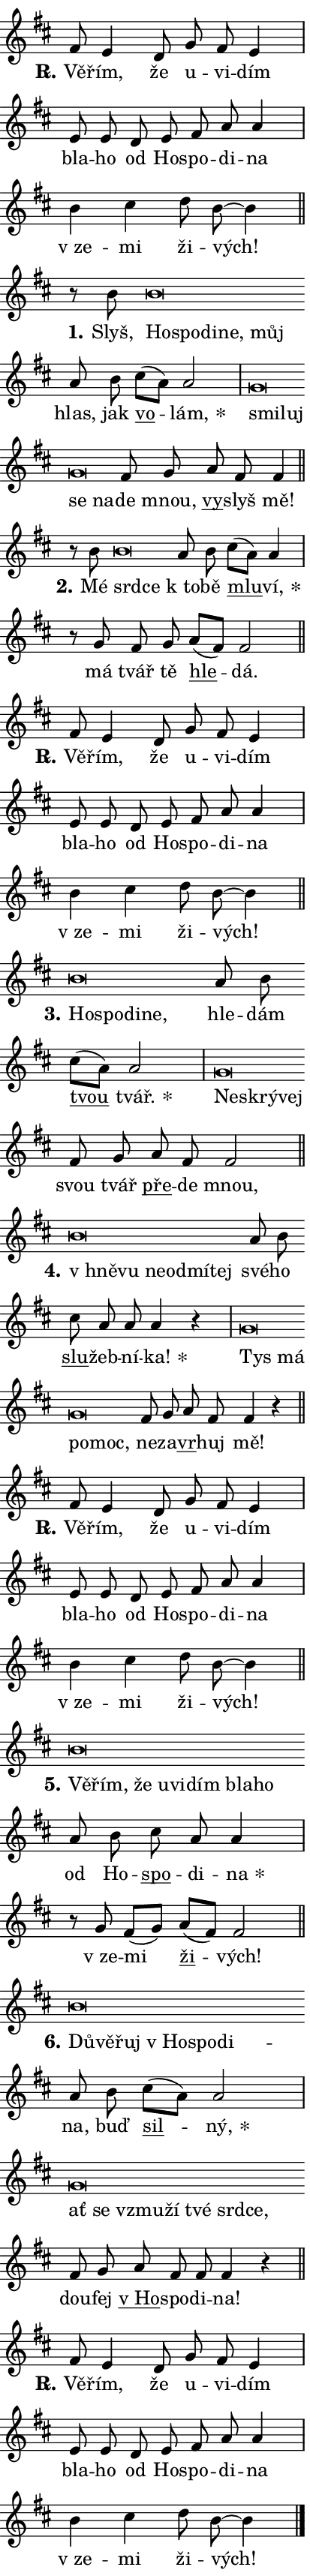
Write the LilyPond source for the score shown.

\version "2.24.0"
\header { tagline = "" }
\paper {
  indent = 0\cm
  top-margin = 0\cm
  right-margin = 0.13\cm % to fit lyric hyphens
  bottom-margin = 0\cm
  left-margin = 0\cm
  paper-width = 7\cm
  page-breaking = #ly:one-page-breaking
  system-system-spacing.basic-distance = #11
  score-system-spacing.basic-distance = #11
  ragged-last = ##f
}


%% Author: Thomas Morley
%% https://lists.gnu.org/archive/html/lilypond-user/2020-05/msg00002.html
#(define (line-position grob)
"Returns position of @var[grob} in current system:
   @code{'start}, if at first time-step
   @code{'end}, if at last time-step
   @code{'middle} otherwise
"
  (let* ((col (ly:item-get-column grob))
         (ln (ly:grob-object col 'left-neighbor))
         (rn (ly:grob-object col 'right-neighbor))
         (col-to-check-left (if (ly:grob? ln) ln col))
         (col-to-check-right (if (ly:grob? rn) rn col))
         (break-dir-left
           (and
             (ly:grob-property col-to-check-left 'non-musical #f)
             (ly:item-break-dir col-to-check-left)))
         (break-dir-right
           (and
             (ly:grob-property col-to-check-right 'non-musical #f)
             (ly:item-break-dir col-to-check-right))))
        (cond ((eqv? 1 break-dir-left) 'start)
              ((eqv? -1 break-dir-right) 'end)
              (else 'middle))))

#(define (tranparent-at-line-position vctor)
  (lambda (grob)
  "Relying on @code{line-position} select the relevant enry from @var{vctor}.
Used to determine transparency,"
    (case (line-position grob)
      ((end) (not (vector-ref vctor 0)))
      ((middle) (not (vector-ref vctor 1)))
      ((start) (not (vector-ref vctor 2))))))

noteHeadBreakVisibility =
#(define-music-function (break-visibility)(vector?)
"Makes @code{NoteHead}s transparent relying on @var{break-visibility}"
#{
  \override NoteHead.transparent =
    #(tranparent-at-line-position break-visibility)
#})

#(define delete-ledgers-for-transparent-note-heads
  (lambda (grob)
    "Reads whether a @code{NoteHead} is transparent.
If so this @code{NoteHead} is removed from @code{'note-heads} from
@var{grob}, which is supposed to be @code{LedgerLineSpanner}.
As a result ledgers are not printed for this @code{NoteHead}"
    (let* ((nhds-array (ly:grob-object grob 'note-heads))
           (nhds-list
             (if (ly:grob-array? nhds-array)
                 (ly:grob-array->list nhds-array)
                 '()))
           ;; Relies on the transparent-property being done before
           ;; Staff.LedgerLineSpanner.after-line-breaking is executed.
           ;; This is fragile ...
           (to-keep
             (remove
               (lambda (nhd)
                 (ly:grob-property nhd 'transparent #f))
               nhds-list)))
      ;; TODO find a better method to iterate over grob-arrays, similiar
      ;; to filter/remove etc for lists
      ;; For now rebuilt from scratch
      (set! (ly:grob-object grob 'note-heads)  '())
      (for-each
        (lambda (nhd)
          (ly:pointer-group-interface::add-grob grob 'note-heads nhd))
        to-keep))))

squashNotes = {
  \override NoteHead.X-extent = #'(-0.2 . 0.2)
  \override NoteHead.Y-extent = #'(-0.75 . 0)
  \override NoteHead.stencil =
    #(lambda (grob)
       (let ((pos (ly:grob-property grob 'staff-position)))
         (begin
           (if (< pos -7) (display "ERROR: Lower brevis then expected\n") (display ""))
           (if (<= pos -6) ly:text-interface::print ly:note-head::print))))
}
unSquashNotes = {
  \revert NoteHead.X-extent
  \revert NoteHead.Y-extent
  \revert NoteHead.stencil
}

hideNotes = \noteHeadBreakVisibility #begin-of-line-visible
unHideNotes = \noteHeadBreakVisibility #all-visible

% work-around for resetting accidentals
% https://lilypond.org/doc/v2.23/Documentation/notation/displaying-rhythms#unmetered-music
cadenzaMeasure = {
  \cadenzaOff
  \partial 1024 s1024
  \cadenzaOn
}

#(define-markup-command (accent layout props text) (markup?)
  "Underline accented syllable"
  (interpret-markup layout props
    #{\markup \override #'(offset . 4.3) \underline { #text }#}))

responsum = \markup \concat {
  "R" \hspace #-1.05 \path #0.1 #'((moveto 0 0.07) (lineto 0.9 0.8)) \hspace #0.05 "."
}

spaceSize = #0.6828661417322834 % exact space size for TeX Gyre Schola

\layout {
  \context {
    \Staff
    \remove "Time_signature_engraver"
    \override LedgerLineSpanner.after-line-breaking = #delete-ledgers-for-transparent-note-heads
  }
  \context {
    \Lyrics {
      \override LyricSpace.minimum-distance = \spaceSize
      \override LyricText.font-name = #"TeX Gyre Schola"
      \override LyricText.font-size = 1
      \override StanzaNumber.font-name = #"TeX Gyre Schola Bold"
      \override StanzaNumber.font-size = 1
    }
  }
  \context {
    \Score 
    \override NoteHead.text =
      #(lambda (grob) 
        (let ((pos (ly:grob-property grob 'staff-position)))
          #{\markup {
            \combine
              \halign #-0.55 \raise #(if (= pos -6) 0 0.5) \override #'(thickness . 2) \draw-line #'(3.2 . 0)
              \musicglyph "noteheads.sM1"
          }#}))
  }
}

% magnetic-lyrics.ily
%
%   written by
%     Jean Abou Samra <jean@abou-samra.fr>
%     Werner Lemberg <wl@gnu.org>
%
%   adapted by
%     Jiri Hon <jiri.hon@gmail.com>
%
% Version 2022-Apr-15

% https://www.mail-archive.com/lilypond-user@gnu.org/msg149350.html

#(define (Left_hyphen_pointer_engraver context)
   "Collect syllable-hyphen-syllable occurrences in lyrics and store
them in properties.  This engraver only looks to the left.  For
example, if the lyrics input is @code{foo -- bar}, it does the
following.

@itemize @bullet
@item
Set the @code{text} property of the @code{LyricHyphen} grob between
@q{foo} and @q{bar} to @code{foo}.

@item
Set the @code{left-hyphen} property of the @code{LyricText} grob with
text @q{foo} to the @code{LyricHyphen} grob between @q{foo} and
@q{bar}.
@end itemize

Use this auxiliary engraver in combination with the
@code{lyric-@/text::@/apply-@/magnetic-@/offset!} hook."
   (let ((hyphen #f)
         (text #f))
     (make-engraver
      (acknowledgers
       ((lyric-syllable-interface engraver grob source-engraver)
        (set! text grob)))
      (end-acknowledgers
       ((lyric-hyphen-interface engraver grob source-engraver)
        ;(when (not (grob::has-interface grob 'lyric-space-interface))
          (set! hyphen grob)));)
      ((stop-translation-timestep engraver)
       (when (and text hyphen)
         (ly:grob-set-object! text 'left-hyphen hyphen))
       (set! text #f)
       (set! hyphen #f)))))

#(define (lyric-text::apply-magnetic-offset! grob)
   "If the space between two syllables is less than the value in
property @code{LyricText@/.details@/.squash-threshold}, move the right
syllable to the left so that it gets concatenated with the left
syllable.

Use this function as a hook for
@code{LyricText@/.after-@/line-@/breaking} if the
@code{Left_@/hyphen_@/pointer_@/engraver} is active."
   (let ((hyphen (ly:grob-object grob 'left-hyphen #f)))
     (when hyphen
       (let ((left-text (ly:spanner-bound hyphen LEFT)))
         (when (grob::has-interface left-text 'lyric-syllable-interface)
           (let* ((common (ly:grob-common-refpoint grob left-text X))
                  (this-x-ext (ly:grob-extent grob common X))
                  (left-x-ext
                   (begin
                     ;; Trigger magnetism for left-text.
                     (ly:grob-property left-text 'after-line-breaking)
                     (ly:grob-extent left-text common X)))
                  ;; `delta` is the gap width between two syllables.
                  (delta (- (interval-start this-x-ext)
                            (interval-end left-x-ext)))
                  (details (ly:grob-property grob 'details))
                  (threshold (assoc-get 'squash-threshold details 0.2)))
             (when (< delta threshold)
               (let* (;; We have to manipulate the input text so that
                      ;; ligatures crossing syllable boundaries are not
                      ;; disabled.  For languages based on the Latin
                      ;; script this is essentially a beautification.
                      ;; However, for non-Western scripts it can be a
                      ;; necessity.
                      (lt (ly:grob-property left-text 'text))
                      (rt (ly:grob-property grob 'text))
                      (is-space (grob::has-interface hyphen 'lyric-space-interface))
                      (space (if is-space " " ""))
                      (extra-delta (if is-space spaceSize 0))
                      ;; Append new syllable.
                      (ltrt-space (if (and (string? lt) (string? rt))
                                (string-append lt space rt)
                                (make-concat-markup (list lt space rt))))
                      ;; Right-align `ltrt` to the right side.
                      (ltrt-space-markup (grob-interpret-markup
                               grob
                               (make-translate-markup
                                (cons (interval-length this-x-ext) 0)
                                (make-right-align-markup ltrt-space)))))
                 (begin
                   ;; Don't print `left-text`.
                   (ly:grob-set-property! left-text 'stencil #f)
                   ;; Set text and stencil (which holds all collected
                   ;; syllables so far) and shift it to the left.
                   (ly:grob-set-property! grob 'text ltrt-space)
                   (ly:grob-set-property! grob 'stencil ltrt-space-markup)
                   (ly:grob-translate-axis! grob (- (- delta extra-delta)) X))))))))))


#(define (lyric-hyphen::displace-bounds-first grob)
   ;; Make very sure this callback isn't triggered too early.
   (let ((left (ly:spanner-bound grob LEFT))
         (right (ly:spanner-bound grob RIGHT)))
     (ly:grob-property left 'after-line-breaking)
     (ly:grob-property right 'after-line-breaking)
     (ly:lyric-hyphen::print grob)))

squashThreshold = #0.4

\layout {
  \context {
    \Lyrics
    \consists #Left_hyphen_pointer_engraver
    \override LyricText.after-line-breaking =
      #lyric-text::apply-magnetic-offset!
    \override LyricHyphen.stencil = #lyric-hyphen::displace-bounds-first
    \override LyricText.details.squash-threshold = \squashThreshold
    \override LyricHyphen.minimum-distance = 0
    \override LyricHyphen.minimum-length = \squashThreshold
  }
}

squashText = \override LyricText.details.squash-threshold = 9999
unSquashText = \override LyricText.details.squash-threshold = \squashThreshold

leftText = \override LyricText.self-alignment-X = #LEFT
unLeftText = \revert LyricText.self-alignment-X

starOffset = #(lambda (grob) 
                (let ((x_offset (ly:self-alignment-interface::aligned-on-x-parent grob)))
                  (if (= x_offset 0) 0 (+ x_offset 1.2))))

star = #(define-music-function (syllable)(string?)
"Append star separator at the end of a syllable"
#{
  \once \override LyricText.X-offset = #starOffset
  \lyricmode { \markup {
    #syllable
    \override #'((font-name . "TeX Gyre Schola Bold")) \hspace #0.2 \lower #0.65 \larger "*"
  } }
#})

starAccent = #(define-music-function (syllable)(string?)
"Append star separator at the end of a syllable and make accent"
#{
  \once \override LyricText.X-offset = #starOffset
  \lyricmode { \markup {
    \accent #syllable
    \override #'((font-name . "TeX Gyre Schola Bold")) \hspace #0.2 \lower #0.65 \larger "*"
  } }
#})

breath = #(define-music-function (syllable)(string?)
"Append breathing indicator at the end of a syllable"
#{
  \lyricmode { \markup { #syllable "+" } }
#})

optionalBreath = #(define-music-function (syllable)(string?)
"Append optional breathing indicator at the end of a syllable"
#{
  \lyricmode { \markup { #syllable "(+)" } }
#})


\score {
    <<
        \new Voice = "melody" { \cadenzaOn \key d \major \relative { fis'8 e4 d8 g fis e4 \cadenzaMeasure \bar "|" e8 e d e \bar "" fis a a4 \cadenzaMeasure \bar "|" b cis d8 b~ b4 \cadenzaMeasure \bar "||" \break } }
        \new Lyrics \lyricsto "melody" { \lyricmode { \set stanza = \responsum
Vě -- řím, že u -- vi -- dím bla -- ho od Ho -- spo -- di -- na "v ze" -- mi ži -- vých! } }
    >>
    \layout {}
}

\score {
    <<
        \new Voice = "melody" { \cadenzaOn \key d \major \relative { r8 b'8 \squashNotes b\breve*1/16 \hideNotes \breve*1/16 \bar "" \breve*1/16 \bar "" \breve*1/16 \breve*1/16 \bar "" \unHideNotes \unSquashNotes a8 b \bar "" cis[( a)] a2 \cadenzaMeasure \bar "|" \squashNotes g\breve*1/16 \hideNotes \breve*1/16 \bar "" \breve*1/16 \breve*1/16 \bar "" \unHideNotes \unSquashNotes fis8 g \bar "" a fis fis4 \cadenzaMeasure \bar "||" \break } }
        \new Lyrics \lyricsto "melody" { \lyricmode { \set stanza = "1."
Slyš, \leftText Ho -- \squashText spo -- di -- ne, můj \unLeftText \unSquashText hlas, jak \markup \accent vo -- \star lám, \leftText smi -- \squashText luj se na -- \unLeftText \unSquashText de mnou, \markup \accent vy -- slyš mě! } }
    >>
    \layout {}
}

\score {
    <<
        \new Voice = "melody" { \cadenzaOn \key d \major \relative { r8 b'8 \squashNotes b\breve*1/16 \hideNotes \breve*1/16 \bar "" \unHideNotes \unSquashNotes a8 b \bar "" cis[( a)] a4 \cadenzaMeasure \bar "|" r8 g8 fis8 g \bar "" a[( fis)] fis2 \cadenzaMeasure \bar "||" \break } }
        \new Lyrics \lyricsto "melody" { \lyricmode { \set stanza = "2."
Mé \leftText srd -- \squashText ce \unLeftText \unSquashText "k to" -- bě \markup \accent mlu -- \star ví, má tvář tě \markup \accent hle -- dá. } }
    >>
    \layout {}
}

\score {
    <<
        \new Voice = "melody" { \cadenzaOn \key d \major \relative { fis'8 e4 d8 g fis e4 \cadenzaMeasure \bar "|" e8 e d e \bar "" fis a a4 \cadenzaMeasure \bar "|" b cis d8 b~ b4 \cadenzaMeasure \bar "||" \break } }
        \new Lyrics \lyricsto "melody" { \lyricmode { \set stanza = \responsum
Vě -- řím, že u -- vi -- dím bla -- ho od Ho -- spo -- di -- na "v ze" -- mi ži -- vých! } }
    >>
    \layout {}
}

\score {
    <<
        \new Voice = "melody" { \cadenzaOn \key d \major \relative { \squashNotes b'\breve*1/16 \hideNotes \breve*1/16 \bar "" \breve*1/16 \breve*1/16 \bar "" \unHideNotes \unSquashNotes a8 b \bar "" cis[( a)] a2 \cadenzaMeasure \bar "|" \squashNotes g\breve*1/16 \hideNotes \breve*1/16 \breve*1/16 \bar "" \unHideNotes \unSquashNotes fis8 g \bar "" a fis fis2 \cadenzaMeasure \bar "||" \break } }
        \new Lyrics \lyricsto "melody" { \lyricmode { \set stanza = "3."
\leftText Ho -- \squashText spo -- di -- ne, \unLeftText \unSquashText hle -- dám \markup \accent tvou \star tvář. \leftText Ne -- \squashText skrý -- vej \unLeftText \unSquashText svou tvář \markup \accent pře -- de mnou, } }
    >>
    \layout {}
}

\score {
    <<
        \new Voice = "melody" { \cadenzaOn \key d \major \relative { \squashNotes b'\breve*1/16 \hideNotes \breve*1/16 \bar "" \breve*1/16 \bar "" \breve*1/16 \bar "" \breve*1/16 \breve*1/16 \bar "" \unHideNotes \unSquashNotes a8 b \bar "" cis a a a4 r \cadenzaMeasure \bar "|" \squashNotes g\breve*1/16 \hideNotes \breve*1/16 \bar "" \breve*1/16 \breve*1/16 \bar "" \unHideNotes \unSquashNotes fis8 g \bar "" a fis fis4 r \cadenzaMeasure \bar "||" \break } }
        \new Lyrics \lyricsto "melody" { \lyricmode { \set stanza = "4."
\leftText "v hně" -- \squashText vu ne -- od -- mí -- tej \unLeftText \unSquashText své -- ho \markup \accent slu -- žeb -- ní -- \star ka! \leftText Tys \squashText má po -- moc, \unLeftText \unSquashText ne -- za -- \markup \accent vr -- huj mě! } }
    >>
    \layout {}
}

\score {
    <<
        \new Voice = "melody" { \cadenzaOn \key d \major \relative { fis'8 e4 d8 g fis e4 \cadenzaMeasure \bar "|" e8 e d e \bar "" fis a a4 \cadenzaMeasure \bar "|" b cis d8 b~ b4 \cadenzaMeasure \bar "||" \break } }
        \new Lyrics \lyricsto "melody" { \lyricmode { \set stanza = \responsum
Vě -- řím, že u -- vi -- dím bla -- ho od Ho -- spo -- di -- na "v ze" -- mi ži -- vých! } }
    >>
    \layout {}
}

\score {
    <<
        \new Voice = "melody" { \cadenzaOn \key d \major \relative { \squashNotes b'\breve*1/16 \hideNotes \breve*1/16 \bar "" \breve*1/16 \bar "" \breve*1/16 \bar "" \breve*1/16 \bar "" \breve*1/16 \bar "" \breve*1/16 \breve*1/16 \bar "" \unHideNotes \unSquashNotes a8 b \bar "" cis a a4 \cadenzaMeasure \bar "|" r8 g8 fis8[( g)] \bar "" a[( fis)] fis2 \cadenzaMeasure \bar "||" \break } }
        \new Lyrics \lyricsto "melody" { \lyricmode { \set stanza = "5."
\leftText Vě -- \squashText řím, že u -- vi -- dím bla -- ho \unLeftText \unSquashText od Ho -- \markup \accent spo -- di -- \star na "v ze" -- mi \markup \accent ži -- vých! } }
    >>
    \layout {}
}

\score {
    <<
        \new Voice = "melody" { \cadenzaOn \key d \major \relative { \squashNotes b'\breve*1/16 \hideNotes \breve*1/16 \bar "" \breve*1/16 \bar "" \breve*1/16 \bar "" \breve*1/16 \breve*1/16 \bar "" \unHideNotes \unSquashNotes a8 b \bar "" cis[( a)] a2 \cadenzaMeasure \bar "|" \squashNotes g\breve*1/16 \hideNotes \breve*1/16 \bar "" \breve*1/16 \bar "" \breve*1/16 \bar "" \breve*1/16 \bar "" \breve*1/16 \breve*1/16 \bar "" \unHideNotes \unSquashNotes fis8 g \bar "" a fis fis fis4 r \cadenzaMeasure \bar "||" \break } }
        \new Lyrics \lyricsto "melody" { \lyricmode { \set stanza = "6."
\leftText Dů -- \squashText vě -- řuj "v Ho" -- spo -- di -- \unLeftText \unSquashText na, buď \markup \accent sil -- \star ný, \leftText ať \squashText se vzmu -- ží tvé srd -- ce, \unLeftText \unSquashText dou -- fej \markup \accent "v Ho" -- spo -- di -- na! } }
    >>
    \layout {}
}

\score {
    <<
        \new Voice = "melody" { \cadenzaOn \key d \major \relative { fis'8 e4 d8 g fis e4 \cadenzaMeasure \bar "|" e8 e d e \bar "" fis a a4 \cadenzaMeasure \bar "|" b cis d8 b~ b4 \cadenzaMeasure \bar "||" \break } \bar "|." }
        \new Lyrics \lyricsto "melody" { \lyricmode { \set stanza = \responsum
Vě -- řím, že u -- vi -- dím bla -- ho od Ho -- spo -- di -- na "v ze" -- mi ži -- vých! } }
    >>
    \layout {}
}
